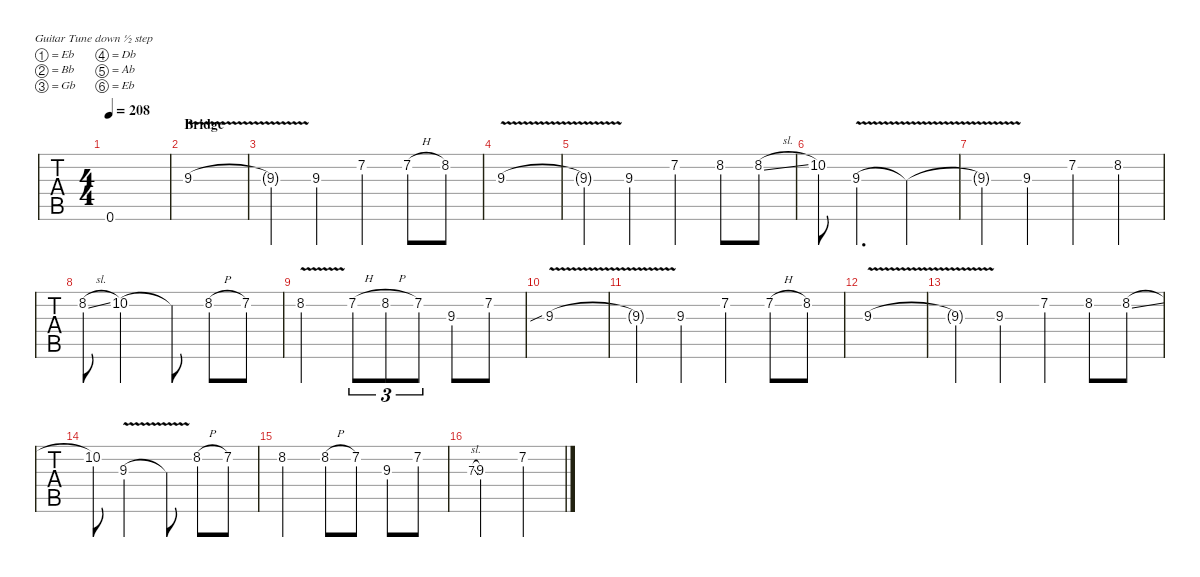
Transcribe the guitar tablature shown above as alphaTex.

\defaultSystemsLayout 4
\hideDynamics
\bracketExtendMode nobrackets
\otherSystemsTrackNameOrientation horizontal
\track ("Lead Guitar 2" " ") {multiBarRest instrument distortionguitar}
\staff {tabs}
\tuning (Eb4 Bb3 Gb3 Db3 Ab2 Eb2)
\ts (4 4)
\tempo 208
\clef g2
\ks c
0.6{t acc #}.1{dy mf} |
\section ("" "Bridge")
9.3{v acc #}.1 |
9.3{v t acc #}.4 9.3{acc #}.4 7.2.4 7.2{h}.8 8.2{acc #}.8 |
9.3{v acc #}.1 |
9.3{v t acc #}.4 9.3{acc #}.4 7.2.4 8.2{acc #}.8 8.2{sl acc #}.8 |
10.2{acc #}.8 9.3{v acc #}.4{d} 9.3{v t acc #}.2 |
9.3{v t acc #}.4 9.3{acc #}.4 7.2.4 8.2{acc #}.4 |
8.2{sl acc #}.8 10.2{acc #}.2 10.2{t acc #}.8 8.2{h acc #}.8 7.2.8 |
8.2{v acc #}.2 7.2{h}.8{tu (3 2)} 8.2{h acc #}.8{tu (3 2)} 7.2.8{tu (3 2)} 9.3{acc #}.8 7.2.8 |
9.3{v sib acc #}.1 |
9.3{v t acc #}.4 9.3{acc #}.4 7.2.4 7.2{h}.8 8.2{acc #}.8 |
9.3{v acc #}.1 |
9.3{v t acc #}.4 9.3{acc #}.4 7.2.4 8.2{acc #}.8 8.2{sl acc #}.8 |
10.2{acc #}.8 9.3{v acc #}.2 9.3{v t acc #}.8 8.2{h acc #}.8 7.2.8 |
8.2{acc #}.2 8.2{h acc #}.8 7.2.8 9.3{acc #}.8 7.2.8 |
7.3{sl acc #}.8{gr} 9.3{acc #}.2 7.2.2
